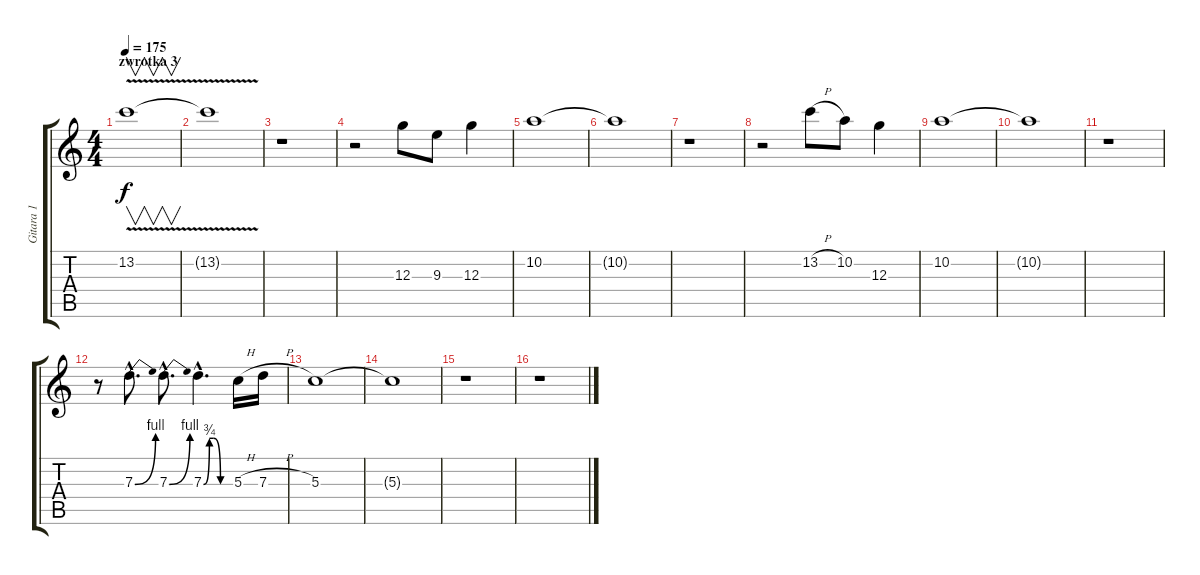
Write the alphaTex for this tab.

\track ("Gitara 1" "Gitara 1") {instrument overdrivenguitar}
\staff {score tabs}
\tuning (E4 B3 G3 D3 A2 E2) {hide}
\ts (4 4)
\section ("" "zwrotka 3")
\tempo 175
\clef g2
\ks c
13.2{v}.1{v dy f} |
13.2{t}.1 |
r.1 |
r.2 12.3.8 9.3.8 12.3.4 |
10.2.1 |
10.2{t}.1 |
r.1 |
r.2 13.2{h}.8 10.2.8 12.3.4 |
10.2.1 |
10.2{t}.1 |
r.1 |
r.8 7.3{be (bend 0 0 60 4) hac}.8{d} 7.3{be (bend 0 0 60 4) hac}.8{d} 7.3{be (custom 0 0 13 3 22 3 38 0 45 0 60 0) hac}.4{d} 5.3{h}.16 7.3{h}.16 |
5.3.1 |
5.3{t}.1 |
r.1 |
r.1
